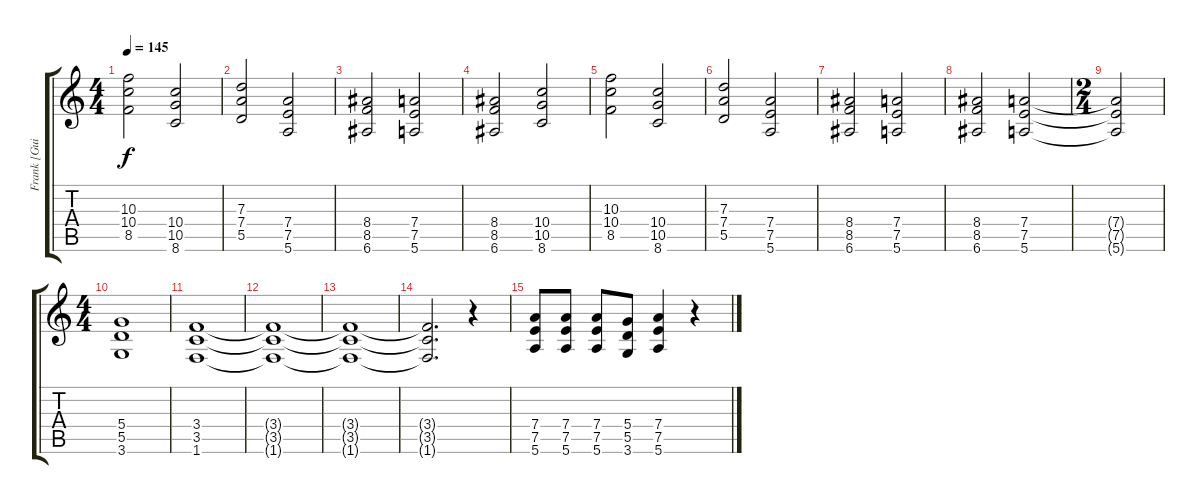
\track ("Frank [Guit.A]" "Frank [Gui") {instrument distortionguitar}
\staff {score tabs}
\tuning (E4 B3 G3 D3 A2 E2) {hide}
\ts (4 4)
\tempo 145
\clef g2
\ks c
(10.3 10.4 8.5).2{dy f} (10.4 10.5 8.6).2 |
(7.3 7.4 5.5).2 (7.4 7.5 5.6).2 |
(8.4 8.5 6.6).2 (7.4 7.5 5.6).2 |
(8.4 8.5 6.6).2 (10.4 10.5 8.6).2 |
(10.3 10.4 8.5).2 (10.4 10.5 8.6).2 |
(7.3 7.4 5.5).2 (7.4 7.5 5.6).2 |
(8.4 8.5 6.6).2 (7.4 7.5 5.6).2 |
(8.4 8.5 6.6).2 (7.4 7.5 5.6).2 |
\ts (2 4)
(7.4{t} 7.5{t} 5.6{t}).2 |
\ts (4 4)
(5.4 5.5 3.6).1 |
(3.4 3.5 1.6).1 |
(3.4{t} 3.5{t} 1.6{t}).1 |
(3.4{t} 3.5{t} 1.6{t}).1 |
(3.4{t} 3.5{t} 1.6{t}).2{d} r.4 |
(7.4 7.5 5.6).8 (7.4 7.5 5.6).8 (7.4 7.5 5.6).8 (5.4 5.5 3.6).8 (7.4 7.5 5.6).4 r.4
